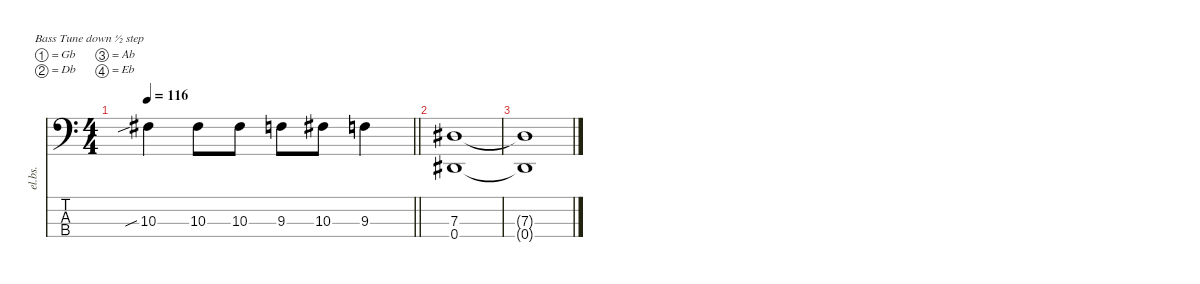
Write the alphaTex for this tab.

\defaultSystemsLayout 4
\hideDynamics
\bracketExtendMode nobrackets
\otherSystemsTrackNameOrientation horizontal
\track ("Bass" "el.bs.") {instrument electricbasspick}
\staff {score tabs}
\tuning (Gb2 Db2 Ab1 Eb1)
\ts (4 4)
\tempo 116
\clef f4
\barLineRight lightlight
\ks c
10.3{sib acc #}.4{dy f beam Down} 10.3{acc #}.8{beam Down} 10.3{acc #}.8{beam Down} 9.3.8{beam Down} 10.3{acc #}.8{beam Down} 9.3.4{beam Down} |
(7.3{acc #} 0.4{acc #}).1{beam Up} |
(7.3{t acc #} 0.4{t acc #}).1{beam Up}
